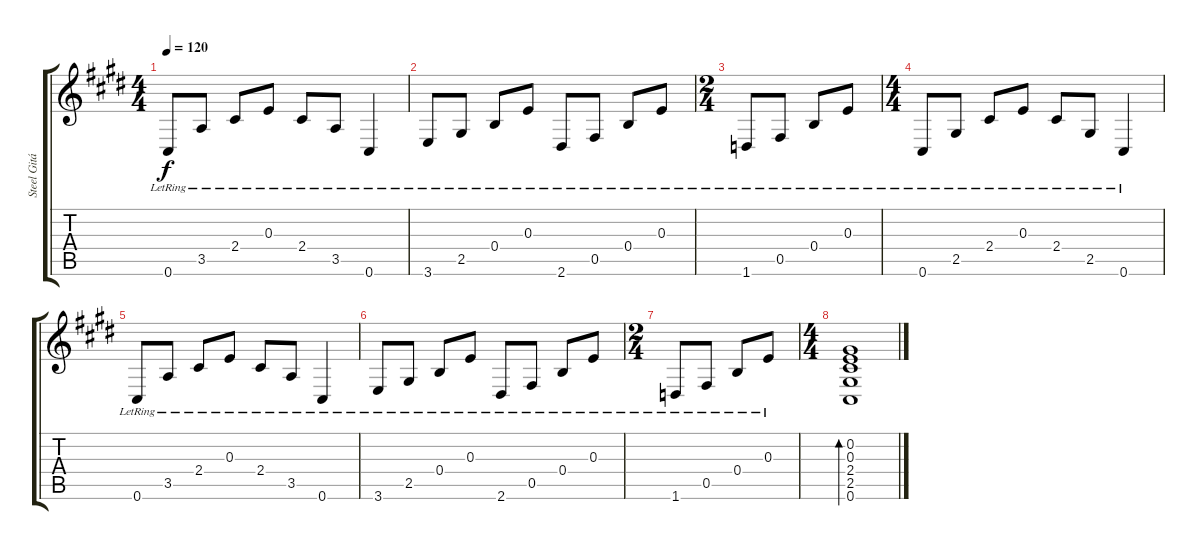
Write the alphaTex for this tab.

\track ("Steel Gitár Iker" "Steel Gitá") {instrument acousticguitarnylon}
\staff {score tabs}
\tuning (Db4 Ab3 E3 B2 Gb2 Db2) {hide}
\ts (4 4)
\tempo 120
\clef g2
\ks c#minor
0.6{lr}.8{dy f} 3.5{lr}.8 2.4{lr}.8 0.3{lr}.8 2.4{lr}.8 3.5{lr}.8 0.6{lr}.4 |
3.6{lr}.8 2.5{lr}.8 0.4{lr}.8 0.3{lr}.8 2.6{lr}.8 0.5{lr}.8 0.4{lr}.8 0.3{lr}.8 |
\ts (2 4)
1.6{lr}.8 0.5{lr}.8 0.4{lr}.8 0.3{lr}.8 |
\ts (4 4)
0.6{lr}.8 2.5{lr}.8 2.4{lr}.8 0.3{lr}.8 2.4{lr}.8 2.5{lr}.8 0.6{lr}.4 |
0.6{lr}.8 3.5{lr}.8 2.4{lr}.8 0.3{lr}.8 2.4{lr}.8 3.5{lr}.8 0.6{lr}.4 |
3.6{lr}.8 2.5{lr}.8 0.4{lr}.8 0.3{lr}.8 2.6{lr}.8 0.5{lr}.8 0.4{lr}.8 0.3{lr}.8 |
\ts (2 4)
1.6{lr}.8 0.5{lr}.8 0.4{lr}.8 0.3{lr}.8 |
\ts (4 4)
(0.2 0.3 2.4 2.5 0.6).1{bd 60}
